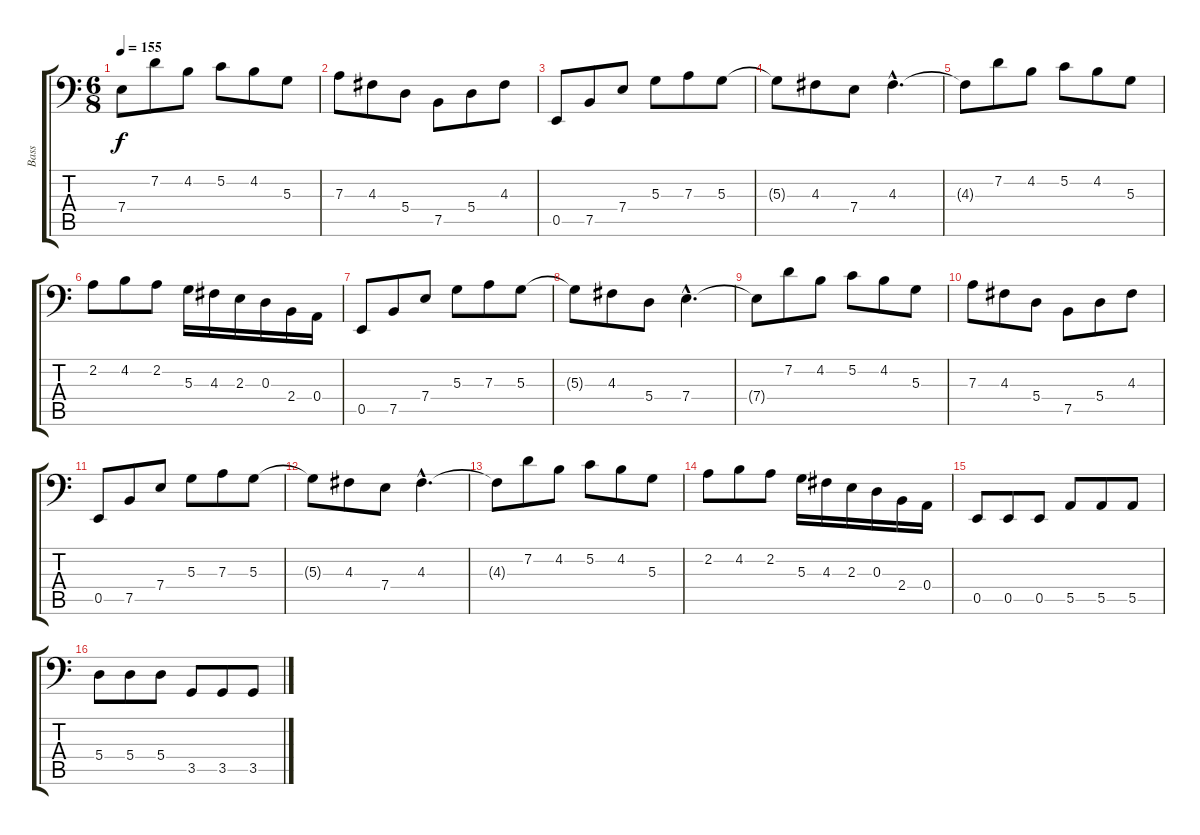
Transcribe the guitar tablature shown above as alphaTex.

\track ("Bass" "Bass") {instrument electricbassfinger}
\staff {score tabs}
\tuning (C3 G2 D2 A1 E1 B0) {hide}
\ts (6 8)
\tempo 155
\clef f4
\ks c
7.4{t}.8{dy f} 7.2.8 4.2.8 5.2.8 4.2.8 5.3.8 |
7.3.8 4.3.8 5.4.8 7.5.8 5.4.8 4.3.8 |
0.5.8 7.5.8 7.4.8 5.3.8 7.3.8 5.3.8 |
5.3{t}.8 4.3.8 7.4.8 4.3{hac}.4{d} |
4.3{t}.8 7.2.8 4.2.8 5.2.8 4.2.8 5.3.8 |
2.2.8 4.2.8 2.2.8 5.3.16 4.3.16 2.3.16 0.3.16 2.4.16 0.4.16 |
0.5.8 7.5.8 7.4.8 5.3.8 7.3.8 5.3.8 |
5.3{t}.8 4.3.8 5.4.8 7.4{hac}.4{d} |
7.4{t}.8 7.2.8 4.2.8 5.2.8 4.2.8 5.3.8 |
7.3.8 4.3.8 5.4.8 7.5.8 5.4.8 4.3.8 |
0.5.8 7.5.8 7.4.8 5.3.8 7.3.8 5.3.8 |
5.3{t}.8 4.3.8 7.4.8 4.3{hac}.4{d} |
4.3{t}.8 7.2.8 4.2.8 5.2.8 4.2.8 5.3.8 |
2.2.8 4.2.8 2.2.8 5.3.16 4.3.16 2.3.16 0.3.16 2.4.16 0.4.16 |
0.5.8 0.5.8 0.5.8 5.5.8 5.5.8 5.5.8 |
5.4.8 5.4.8 5.4.8 3.5.8 3.5.8 3.5.8
